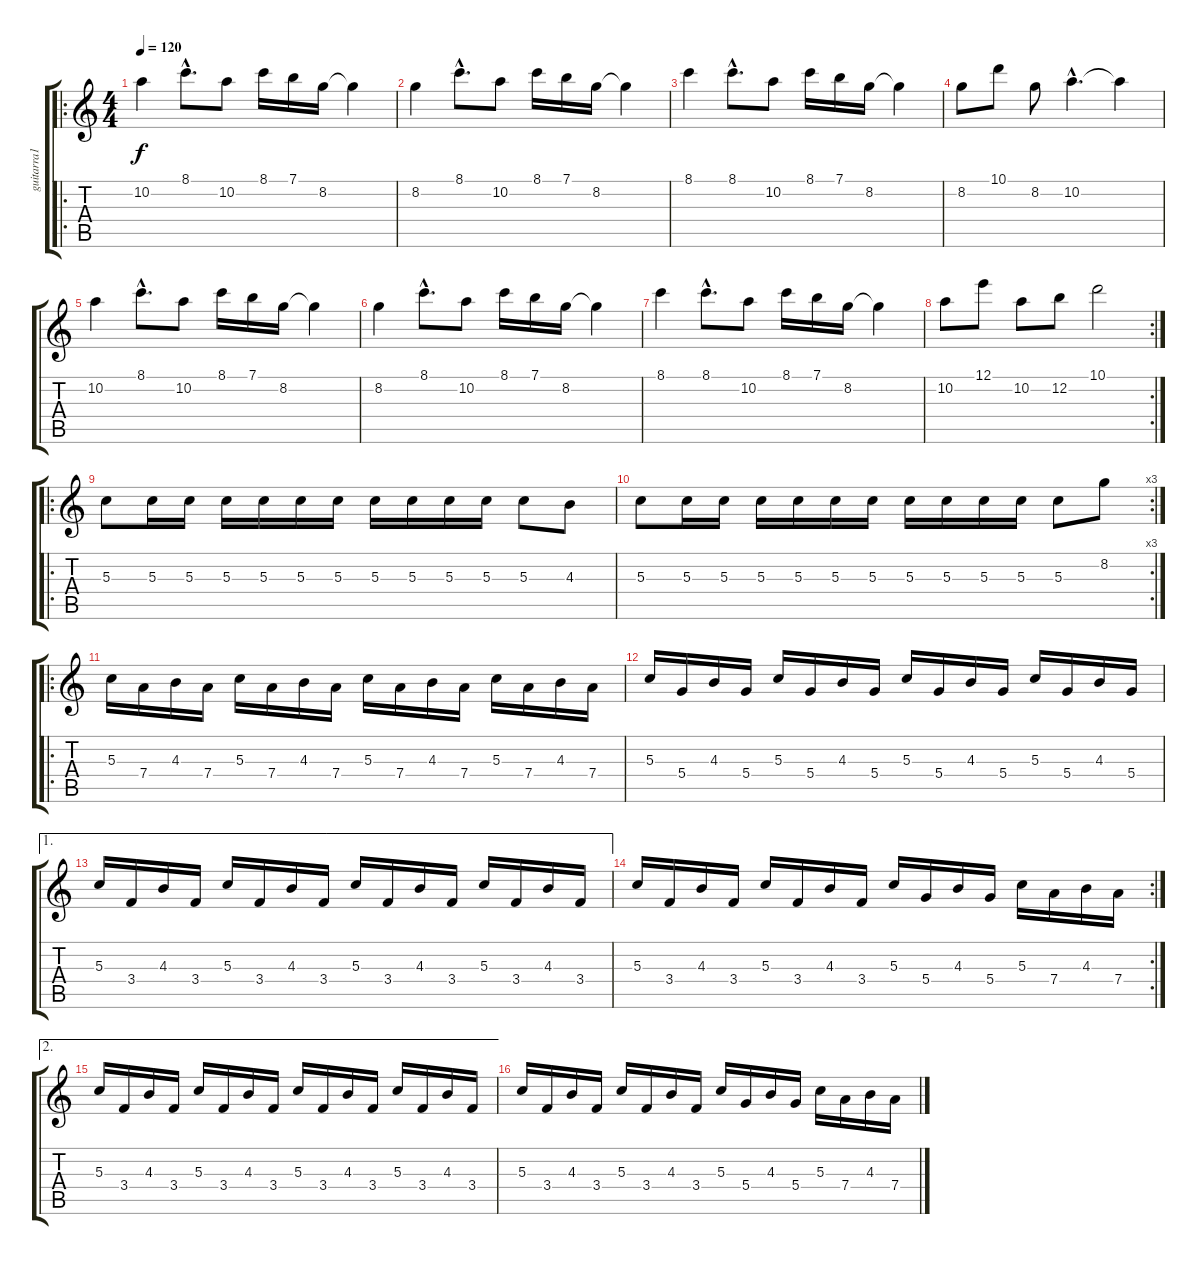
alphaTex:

\track ("guitarra1" "guitarra1") {instrument overdrivenguitar}
\staff {score tabs}
\tuning (E4 B3 G3 D3 A2 E2) {hide}
\ro
\ts (4 4)
\tempo 120
\clef g2
\ks c
10.2.4{dy f} 8.1{hac}.8{d} 10.2.8 8.1.16 7.1.16 8.2.16 8.2{t}.4 |
8.2.4 8.1{hac}.8{d} 10.2.8 8.1.16 7.1.16 8.2.16 8.2{t}.4 |
8.1.4 8.1{hac}.8{d} 10.2.8 8.1.16 7.1.16 8.2.16 8.2{t}.4 |
8.2.8 10.1.8 8.2.8 10.2{hac}.4{d} 10.2{t}.4 |
10.2.4 8.1{hac}.8{d} 10.2.8 8.1.16 7.1.16 8.2.16 8.2{t}.4 |
8.2.4 8.1{hac}.8{d} 10.2.8 8.1.16 7.1.16 8.2.16 8.2{t}.4 |
8.1.4 8.1{hac}.8{d} 10.2.8 8.1.16 7.1.16 8.2.16 8.2{t}.4 |
\rc 2
10.2.8 12.1.8 10.2.8 12.2.8 10.1.2 |
\ro
5.3.8 5.3.16 5.3.16 5.3.16 5.3.16 5.3.16 5.3.16 5.3.16 5.3.16 5.3.16 5.3.16 5.3.8 4.3.8 |
\rc 3
5.3.8 5.3.16 5.3.16 5.3.16 5.3.16 5.3.16 5.3.16 5.3.16 5.3.16 5.3.16 5.3.16 5.3.8 8.2.8 |
\ro
5.3.16 7.4.16 4.3.16 7.4.16 5.3.16 7.4.16 4.3.16 7.4.16 5.3.16 7.4.16 4.3.16 7.4.16 5.3.16 7.4.16 4.3.16 7.4.16 |
5.3.16 5.4.16 4.3.16 5.4.16 5.3.16 5.4.16 4.3.16 5.4.16 5.3.16 5.4.16 4.3.16 5.4.16 5.3.16 5.4.16 4.3.16 5.4.16 |
\ae 1
5.3.16 3.4.16 4.3.16 3.4.16 5.3.16 3.4.16 4.3.16 3.4.16 5.3.16 3.4.16 4.3.16 3.4.16 5.3.16 3.4.16 4.3.16 3.4.16 |
\rc 2
5.3.16 3.4.16 4.3.16 3.4.16 5.3.16 3.4.16 4.3.16 3.4.16 5.3.16 5.4.16 4.3.16 5.4.16 5.3.16 7.4.16 4.3.16 7.4.16 |
\ae 2
5.3.16 3.4.16 4.3.16 3.4.16 5.3.16 3.4.16 4.3.16 3.4.16 5.3.16 3.4.16 4.3.16 3.4.16 5.3.16 3.4.16 4.3.16 3.4.16 |
5.3.16 3.4.16 4.3.16 3.4.16 5.3.16 3.4.16 4.3.16 3.4.16 5.3.16 5.4.16 4.3.16 5.4.16 5.3.16 7.4.16 4.3.16 7.4.16
